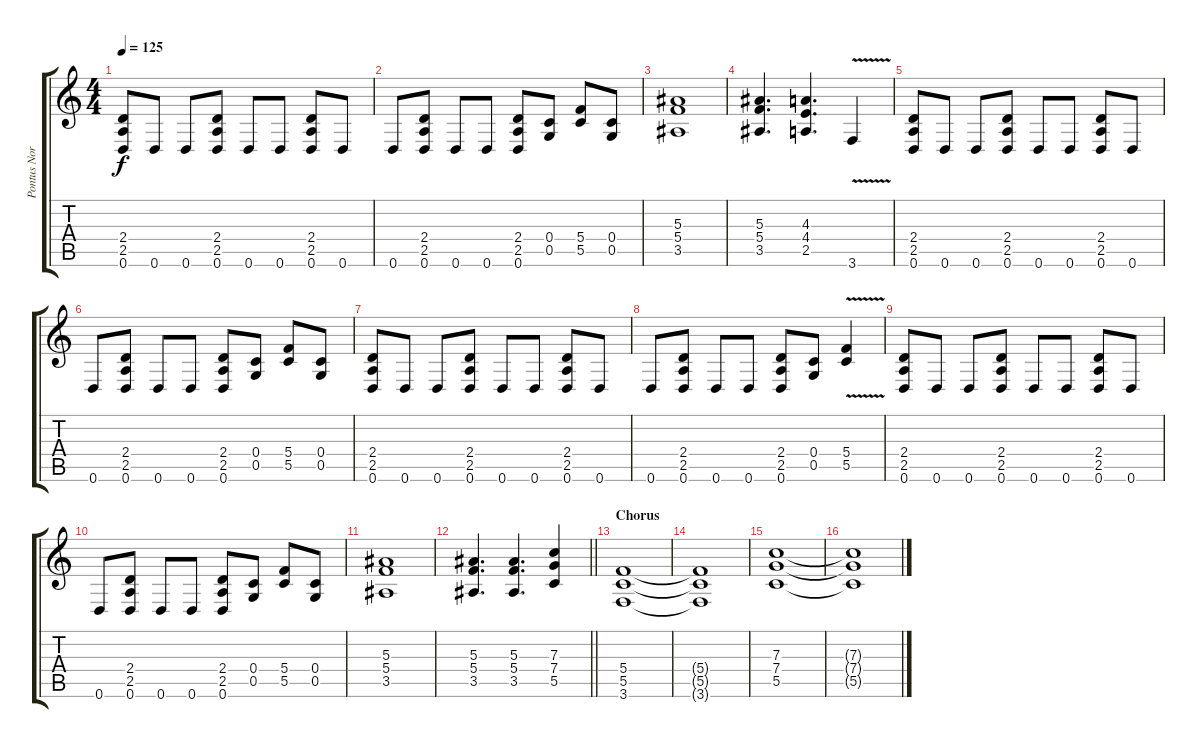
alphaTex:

\track ("Pontus Norgren" "Pontus Nor") {instrument distortionguitar}
\staff {score tabs}
\tuning (D4 A3 F3 C3 G2 D2) {hide}
\ts (4 4)
\tempo 125
\clef g2
\ks c
(2.4 2.5 0.6).8{dy f} 0.6.8 0.6.8 (2.4 2.5 0.6).8 0.6.8 0.6.8 (2.4 2.5 0.6).8 0.6.8 |
0.6.8 (2.4 2.5 0.6).8 0.6.8 0.6.8 (2.4 2.5 0.6).8 (0.4 0.5).8 (5.4 5.5).8 (0.4 0.5).8 |
(5.3 5.4 3.5).1 |
(5.3 5.4 3.5).4{d} (4.3 4.4 2.5).4{d} 3.6{v}.4 |
(2.4 2.5 0.6).8 0.6.8 0.6.8 (2.4 2.5 0.6).8 0.6.8 0.6.8 (2.4 2.5 0.6).8 0.6.8 |
0.6.8 (2.4 2.5 0.6).8 0.6.8 0.6.8 (2.4 2.5 0.6).8 (0.4 0.5).8 (5.4 5.5).8 (0.4 0.5).8 |
(2.4 2.5 0.6).8 0.6.8 0.6.8 (2.4 2.5 0.6).8 0.6.8 0.6.8 (2.4 2.5 0.6).8 0.6.8 |
0.6.8 (2.4 2.5 0.6).8 0.6.8 0.6.8 (2.4 2.5 0.6).8 (0.4 0.5).8 (5.4{v} 5.5{v}).4 |
(2.4 2.5 0.6).8 0.6.8 0.6.8 (2.4 2.5 0.6).8 0.6.8 0.6.8 (2.4 2.5 0.6).8 0.6.8 |
0.6.8 (2.4 2.5 0.6).8 0.6.8 0.6.8 (2.4 2.5 0.6).8 (0.4 0.5).8 (5.4 5.5).8 (0.4 0.5).8 |
(5.3 5.4 3.5).1 |
\barLineRight lightlight
(5.3 5.4 3.5).4{d} (5.3 5.4 3.5).4{d} (7.3 7.4 5.5).4 |
\section ("" "Chorus")
(5.4 5.5 3.6).1 |
(5.4{t} 5.5{t} 3.6{t}).1 |
(7.3 7.4 5.5).1 |
(7.3{t} 7.4{t} 5.5{t}).1
